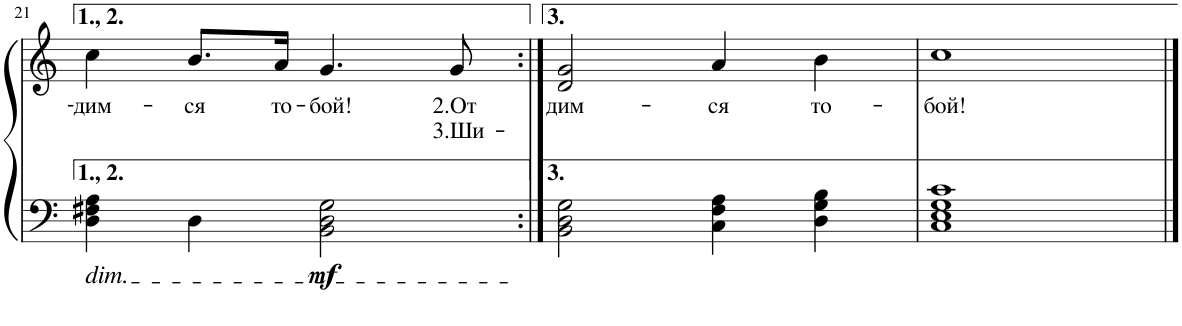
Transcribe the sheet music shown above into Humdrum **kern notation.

**kern	**kern	**text	**text	**dynam
*part1	*part1	*part1	*part1	*part1
*staff2	*staff1	*staff1	*staff1	*staff1/2
*I"Piano	*	*	*	*
*I'Pno.	*	*	*	*
!!LO:PB:g=z
*clefF4	*clefG2	*	*	*
*k[]	*k[]	*	*	*
*M4/4	*M4/4	*	*	*
=21	=21	=21	=21	=21
!LO:TX:b:i:t=dim.	!	!	!	!
!	!	!LO:LY:b	!	!
4D\ 4F#X\ 4A\	4cc\	-дим-	.	.
!	!	!LO:LY:b	!	!
4D\	8.b/L	-ся	.	.
!	!	!LO:LY:b	!	!
.	16a/Jk	то-	.	.
!	!	!LO:LY:b	!	!LO:DY:b=2
2BB\ 2D\ 2G\	4.g/	-бой!	.	mf
!	!	!LO:LY:b	!LO:LY:b	!
.	8g/	2.От	3.Ши-	.
=22:|!	=22:|!	=22:|!	=22:|!	=22:|!
!	!	!LO:LY:b	!	!
2BB\ 2D\ 2G\	2d/ 2g/	дим-	.	.
!	!	!LO:LY:b	!	!
4C\ 4F\ 4A\	4a/	-ся	.	.
!	!	!LO:LY:b	!	!
4D\ 4G\ 4B\	4b\	то-	.	.
=23	=23	=23	=23	=23
!	!	!LO:LY:b	!	!
1C 1E 1G 1c	1cc	-бой!	.	.
==	==	==	==	==
*-	*-	*-	*-	*-
